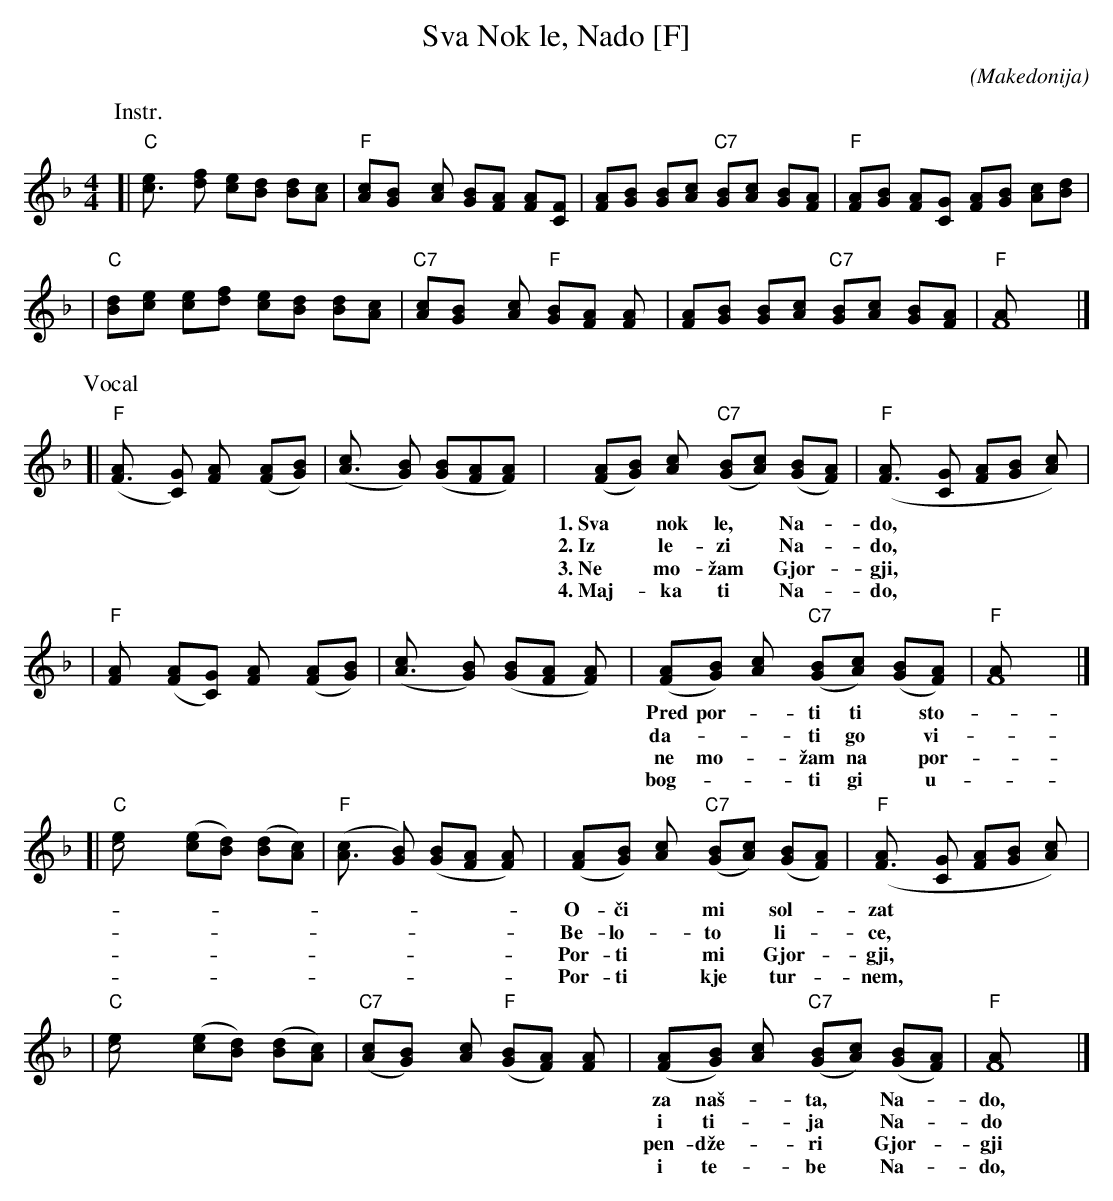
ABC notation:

X:1
T: Sva Nok le, Nado [F]
C:
O: Makedonija
M: 4/4
L: 1/8
K: F
P: Instr.
[| "C"[c3e] [df] [ce][Bd] [Bd][Ac] | "F"[Ac][G2B] [Ac] [GB][FA] [FA][FC] \
| [FA][GB] [GB][Ac] "C7"[GB][Ac] [GB][FA] | "F"[FA][GB] [FA][CG] [FA][GB] [Ac][Bd] |
| "C"[dB][ce] [ce][df] [ce][Bd] [Bd][Ac] | "C7"[Ac][B2G] [Ac] "F"[GB][FA] [F2A] \
| [FA][GB] [GB][Ac] "C7"[GB][Ac] [GB][FA] | "F"[F8A] |]
P: Vocal
[| "F"([F3A] [GC]) [F2A] ([FA][GB]) | ([A3c] [GB]) ([GB][FA][F2A]) \
| ([FA][GB]) [A2c] "C7"([GB][Ac]) ([GB][FA]) | "F"([F3A] [CG] [FA][GB] [A2c]) |
w: 1.~Sva*  nok le,*  Na-*   do,  | sva*    nok ne*   spi-* jam,
w: 2.~Iz*   le- zi*   Na-*   do,  | ba-*rem do* por-* ti
w: 3.~Ne*   mo- \vzam* Gjor-* gji, | ne*     mo- \vzam* li-*  be.
w: 4.~Maj-* ka  ti*   Na-*   do,  | ta*     i   tat-* ko*   ti,
| "F"[F2A] ([FA][CG]) [F2A] ([FA][GB]) | ([A3c] [GB]) ([GB][FA] [F2A]) \
| ([FA][GB]) [A2c] "C7"([GB][Ac]) ([GB][FA]) | "F"[F8A] |]
w: Pred   por-* ti   ti*  sto-* jam, |    za*  da   te*  gle-* dam.
w: da-**  ti    go*  vi-* dam   |    be-* lo-  to*  li-* ce.
w: ne     mo-*  \vzam na*  por-* ti   |    da** iz-* le-* zam.
w: bog-** ti    gi*  u-*  bil,  |    o-*  ganj is-* go-* rel.
[| "C"[c4e] ([ce][Bd]) ([Bd][Ac]) | "F"([A3c] [GB]) ([GB][FA] [F2A]) \
| ([FA][GB]) [A2c] "C7"([GB][Ac]) ([GB][FA]) | "F"([F3A] [CG] [FA][GB] [A2c]) |
w: O-   \vci* mi*  sol-*  zat** | sr-*  ce    ta-* gu*   va,
w: Be-  lo-* to*  li-*   ce,   | cr-*  ni-   te*  o-*   \vci,
w: Por- ti*  mi*  Gjor-* gji,  | maj-* ka    za-* tvo-* ri
w: Por- ti*  kje* tur-*  nem,  | pen-* d\vze- ri*  ur-*  nam-
| "C"[c4e] ([ce][Bd]) ([Bd][Ac]) | "C7"([Ac][B2G]) [Ac] "F"([GB][FA]) [F2A] \
| ([FA][GB]) [A2c] "C7"([GB][Ac]) ([GB][FA]) | "F"[F8A] |]
w: za   na\vs-* ta,* Na-*   do, mo-* ri, | pus-* ta  raz-*  del-*          ba.
w: i    ti-*   ja*  Na-*   do  mo-* ri, | gaj-* tan ve-*** gji.
w: pen- d\vze-* ri*  Gjor-* gji mo-* re, | tat-* ko  so-*   dzi*           da.
w: i    te-*   be*  Na-*   do, mo-* ri, | jas*  kje te*    ze-*           mam.
